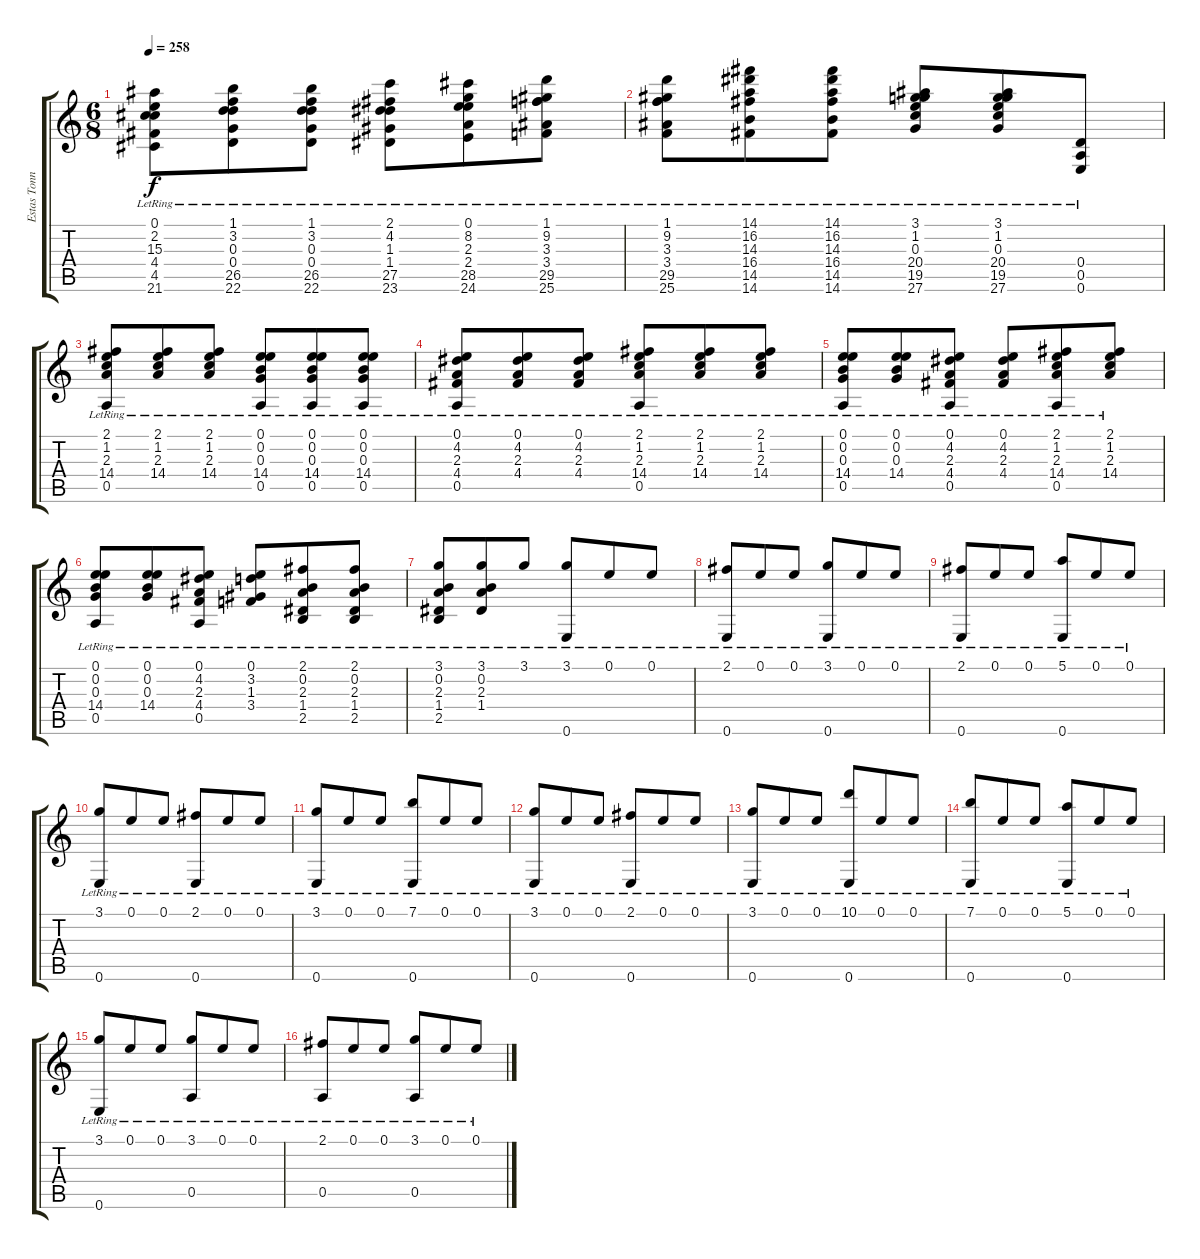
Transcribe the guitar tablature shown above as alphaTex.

\track ("Estas Tonne" "Estas Tonn") {instrument acousticguitarnylon}
\staff {score tabs}
\tuning (E4 B3 G3 D3 A2 E2) {hide}
\ts (6 8)
\tempo 258
\clef g2
\ks c
(0.1{lr} 2.2{lr} 15.3{lr} 4.4{lr} 4.5{lr} 21.6{lr}).8{dy f} (1.1{lr} 3.2{lr} 0.3{lr} 0.4{lr} 26.5{lr} 22.6{lr}).8 (1.1{lr} 3.2{lr} 0.3{lr} 0.4{lr} 26.5{lr} 22.6{lr}).8 (2.1{lr} 4.2{lr} 1.3{lr} 1.4{lr} 27.5{lr} 23.6{lr}).8 (0.1{lr} 8.2{lr} 2.3{lr} 2.4{lr} 28.5{lr} 24.6{lr}).8 (1.1{lr} 9.2{lr} 3.3{lr} 3.4{lr} 29.5{lr} 25.6{lr}).8 |
(1.1{lr} 9.2{lr} 3.3{lr} 3.4{lr} 29.5{lr} 25.6{lr}).8 (14.1{lr} 16.2{lr} 14.3{lr} 16.4{lr} 14.5{lr} 14.6{lr}).8 (14.1{lr} 16.2{lr} 14.3{lr} 16.4{lr} 14.5{lr} 14.6{lr}).8 (3.1{lr} 1.2{lr} 0.3{lr} 20.4{lr} 19.5{lr} 27.6{lr}).8 (3.1{lr} 1.2{lr} 0.3{lr} 20.4{lr} 19.5{lr} 27.6{lr}).8 (0.4{lr} 0.5{lr} 0.6{lr}).8 |
(2.1{lr} 1.2{lr} 2.3{lr} 14.4{lr} 0.5{lr}).8 (2.1{lr} 1.2{lr} 2.3{lr} 14.4{lr}).8 (2.1{lr} 1.2{lr} 2.3{lr} 14.4{lr}).8 (0.1{lr} 0.2{lr} 0.3{lr} 14.4{lr} 0.5{lr}).8 (0.1{lr} 0.2{lr} 0.3{lr} 14.4{lr} 0.5{lr}).8 (0.1{lr} 0.2{lr} 0.3{lr} 14.4{lr} 0.5{lr}).8 |
(0.1{lr} 4.2{lr} 2.3{lr} 4.4{lr} 0.5{lr}).8 (0.1{lr} 4.2{lr} 2.3{lr} 4.4{lr}).8 (0.1{lr} 4.2{lr} 2.3{lr} 4.4{lr}).8 (2.1{lr} 1.2{lr} 2.3{lr} 14.4{lr} 0.5{lr}).8 (2.1{lr} 1.2{lr} 2.3{lr} 14.4{lr}).8 (2.1{lr} 1.2{lr} 2.3{lr} 14.4{lr}).8 |
(0.1{lr} 0.2{lr} 0.3{lr} 14.4{lr} 0.5{lr}).8 (0.1{lr} 0.2{lr} 0.3{lr} 14.4{lr}).8 (0.1{lr} 4.2{lr} 2.3{lr} 4.4{lr} 0.5{lr}).8 (0.1{lr} 4.2{lr} 2.3{lr} 4.4{lr}).8 (2.1{lr} 1.2{lr} 2.3{lr} 14.4{lr} 0.5{lr}).8 (2.1{lr} 1.2{lr} 2.3{lr} 14.4{lr}).8 |
(0.1{lr} 0.2{lr} 0.3{lr} 14.4{lr} 0.5{lr}).8 (0.1{lr} 0.2{lr} 0.3{lr} 14.4{lr}).8 (0.1{lr} 4.2{lr} 2.3{lr} 4.4{lr} 0.5{lr}).8 (0.1{lr} 3.2{lr} 1.3{lr} 3.4{lr}).8 (2.1{lr} 0.2{lr} 2.3{lr} 1.4{lr} 2.5{lr}).8 (2.1{lr} 0.2{lr} 2.3{lr} 1.4{lr} 2.5{lr}).8 |
(3.1{lr} 0.2{lr} 2.3{lr} 1.4{lr} 2.5{lr}).8 (3.1{lr} 0.2{lr} 2.3{lr} 1.4{lr}).8 3.1{lr}.8 (3.1{lr} 0.6{lr}).8 0.1{lr}.8 0.1{lr}.8 |
(2.1{lr} 0.6{lr}).8 0.1{lr}.8 0.1{lr}.8 (3.1{lr} 0.6{lr}).8 0.1{lr}.8 0.1{lr}.8 |
(2.1{lr} 0.6{lr}).8 0.1{lr}.8 0.1{lr}.8 (5.1{lr} 0.6{lr}).8 0.1{lr}.8 0.1{lr}.8 |
(3.1{lr} 0.6{lr}).8 0.1{lr}.8 0.1{lr}.8 (2.1{lr} 0.6{lr}).8 0.1{lr}.8 0.1{lr}.8 |
(3.1{lr} 0.6{lr}).8 0.1{lr}.8 0.1{lr}.8 (7.1{lr} 0.6{lr}).8 0.1{lr}.8 0.1{lr}.8 |
(3.1{lr} 0.6{lr}).8 0.1{lr}.8 0.1{lr}.8 (2.1{lr} 0.6{lr}).8 0.1{lr}.8 0.1{lr}.8 |
(3.1{lr} 0.6{lr}).8 0.1{lr}.8 0.1{lr}.8 (10.1{lr} 0.6{lr}).8 0.1{lr}.8 0.1{lr}.8 |
(7.1{lr} 0.6{lr}).8 0.1{lr}.8 0.1{lr}.8 (5.1{lr} 0.6{lr}).8 0.1{lr}.8 0.1{lr}.8 |
(3.1{lr} 0.6{lr}).8 0.1{lr}.8 0.1{lr}.8 (3.1{lr} 0.5{lr}).8 0.1{lr}.8 0.1{lr}.8 |
(2.1{lr} 0.5{lr}).8 0.1{lr}.8 0.1{lr}.8 (3.1{lr} 0.5{lr}).8 0.1{lr}.8 0.1{lr}.8
